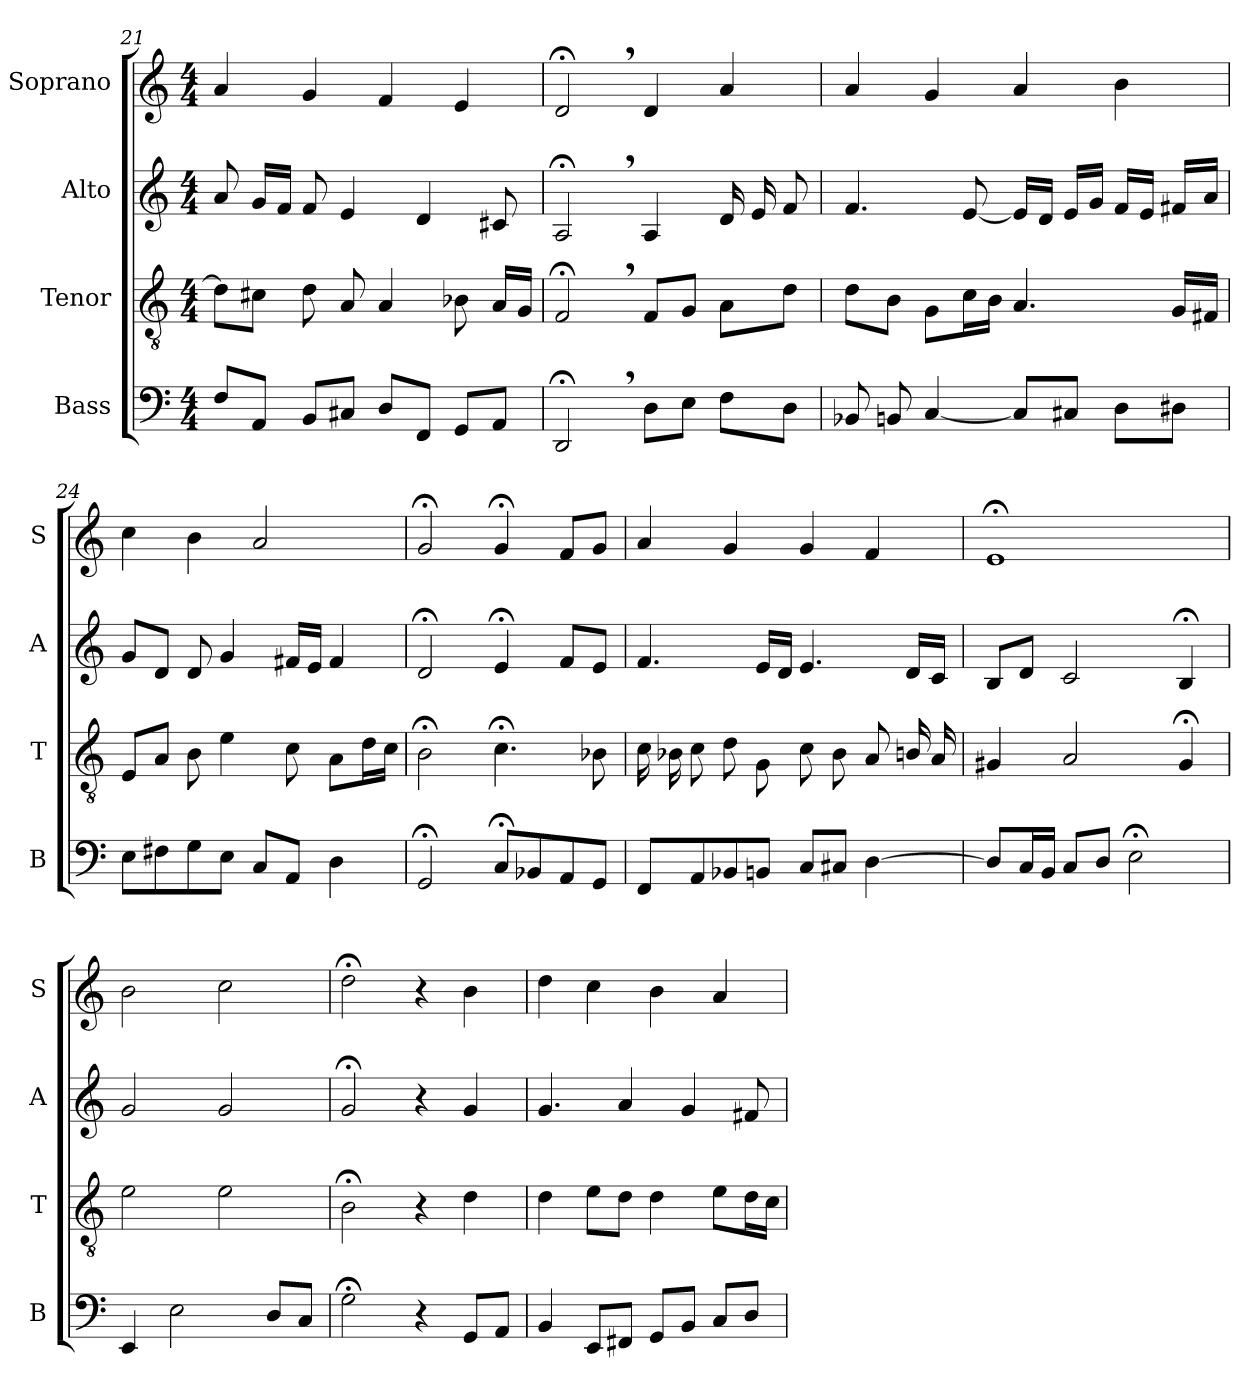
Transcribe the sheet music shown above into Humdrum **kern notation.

**kern	**kern	**kern	**kern
*part4	*part3	*part2	*part1
*staff4	*staff3	*staff2	*staff1
*I"Bass	*I"Tenor	*I"Alto	*I"Soprano
*I'B	*I'T	*I'A	*I'S
*clefF4	*clefGv2	*clefG2	*clefG2
*k[]	*k[]	*k[]	*k[]
*M4/4	*M4/4	*M4/4	*M4/4
=21	=21	=21	=21
8F/L	8d\L]	8a/	4a/
8AA/J	8c#X\J	16g/LL	.
.	.	16f/JJ	.
8BB/L	8d\	8f/	4g/
8C#X/J	8A/	4e/	.
8D/L	4A/	.	4f/
8FF/J	.	4d/	.
8GG/L	8B-X\	.	4e/
8AA/J	16A/LL	8c#X/	.
.	16G/JJ	.	.
=22	=22	=22	=22
2DD;<,/	2F;<,/	2A;<,/	2d;<,/
8D\L	8F/L	4A/	4d/
8E\J	8G/J	.	.
8F\L	8A\L	16d/	4a/
.	.	16e/	.
8D\J	8d\J	8f/	.
=23	=23	=23	=23
8BB-X/	8d\L	4.f/	4a/
8BBn/	8B\J	.	.
[4C/	8G\L	.	4g/
.	16c\L	[8e/	.
.	16B\JJ	.	.
8C/L]	4.A/	16e/LL]	4a/
.	.	16d/JJ	.
8C#X/J	.	16e/LL	.
.	.	16g/JJ	.
8D\L	.	16f/LL	4b\
.	.	16e/JJ	.
8D#X\J	16G/LL	16f#X/LL	.
.	16F#X/JJ	16a/JJ	.
=24	=24	=24	=24
8E\L	8E/L	8g/L	4cc\
8F#X\	8A/J	8d/J	.
8G\	8B\	8d/	4b\
8E\J	4e\	4g/	.
8C/L	.	.	2a/
8AA/J	8c\	16f#X/LL	.
.	.	16e/JJ	.
4D\	8A\L	4f#/	.
.	16d\L	.	.
.	16c\JJ	.	.
=25	=25	=25	=25
2GG;</	2B;<\	2d;</	2g;</
8C;</L	4.c;<\	4e;</	4g;</
8BB-X/	.	.	.
8AA/	.	8f/L	8f/L
8GG/J	8B-X\	8e/J	8g/J
=26	=26	=26	=26
8FF/L	16c\	4.f/	4a/
.	16B-X\	.	.
8AA/	8c\	.	.
8BB-X/	8d\	.	4g/
8BBn/J	8G\	16e/LL	.
.	.	16d/JJ	.
8C/L	8c\	4.e/	4g/
8C#X/J	8B-\	.	.
[4D\	8A/	.	4f/
.	16Bn/	16d/LL	.
.	16A/	16c/JJ	.
=27	=27	=27	=27
8D/L]	4G#X/	8B/L	1e;</
16C/L	.	8d/J	.
16BB/JJ	.	.	.
8C/L	2A/	2c/	.
8D/J	.	.	.
2E;<\	.	.	.
.	4G#;</	4B;</	.
=	=	=	=
4EE/	2e\	2g/	2b\
2E\	.	.	.
.	2e\	2g/	2cc\
8D/L	.	.	.
8C/J	.	.	.
=29	=29	=29	=29
2G;<\	2B;<\	2g;</	2dd;<\
4r	4r	4r	4r
8GG/L	4d\	4g/	4b\
8AA/J	.	.	.
=30	=30	=30	=30
4BB/	4d\	4.g/	4dd\
8EE/L	8e\L	.	4cc\
8FF#X/J	8d\J	4a/	.
8GG/L	4d\	.	4b\
8BB/J	.	4g/	.
8C/L	8e\L	.	4a/
8D/J	16d\L	8f#X/	.
.	16c\JJ	.	.
=	=	=	=
*-	*-	*-	*-
